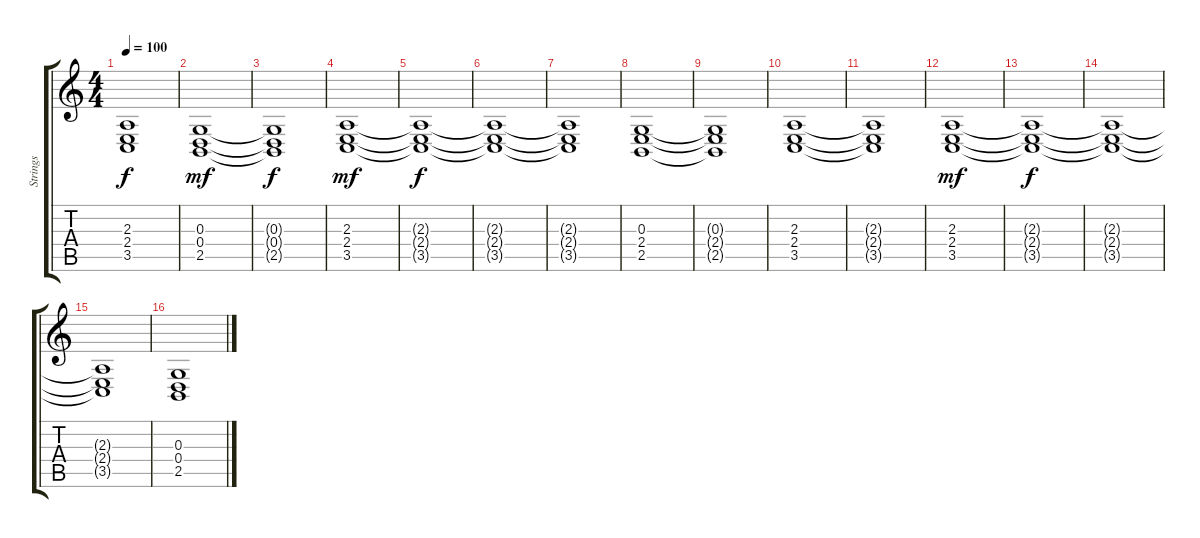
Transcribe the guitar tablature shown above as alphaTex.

\track ("Strings" "Strings") {instrument stringensemble2}
\staff {score tabs}
\tuning (E4 B3 G3 D3 A2 E2) {hide}
\ts (4 4)
\tempo 100
\clef g2
\ks c
(2.3{t} 2.4{t} 3.5{t}).1{dy f} |
(0.3 0.4 2.5).1{dy mf} |
(0.3{t} 0.4{t} 2.5{t}).1{dy f} |
(2.3 2.4 3.5).1{dy mf} |
(2.3{t} 2.4{t} 3.5{t}).1{dy f} |
(2.3{t} 2.4{t} 3.5{t}).1 |
(2.3{t} 2.4{t} 3.5{t}).1 |
(0.3 2.4 2.5).1 |
(0.3{t} 2.4{t} 2.5{t}).1 |
(2.3 2.4 3.5).1 |
(2.3{t} 2.4{t} 3.5{t}).1 |
(2.3 2.4 3.5).1{dy mf} |
(2.3{t} 2.4{t} 3.5{t}).1{dy f} |
(2.3{t} 2.4{t} 3.5{t}).1 |
(2.3{t} 2.4{t} 3.5{t}).1 |
(0.3 0.4 2.5).1
